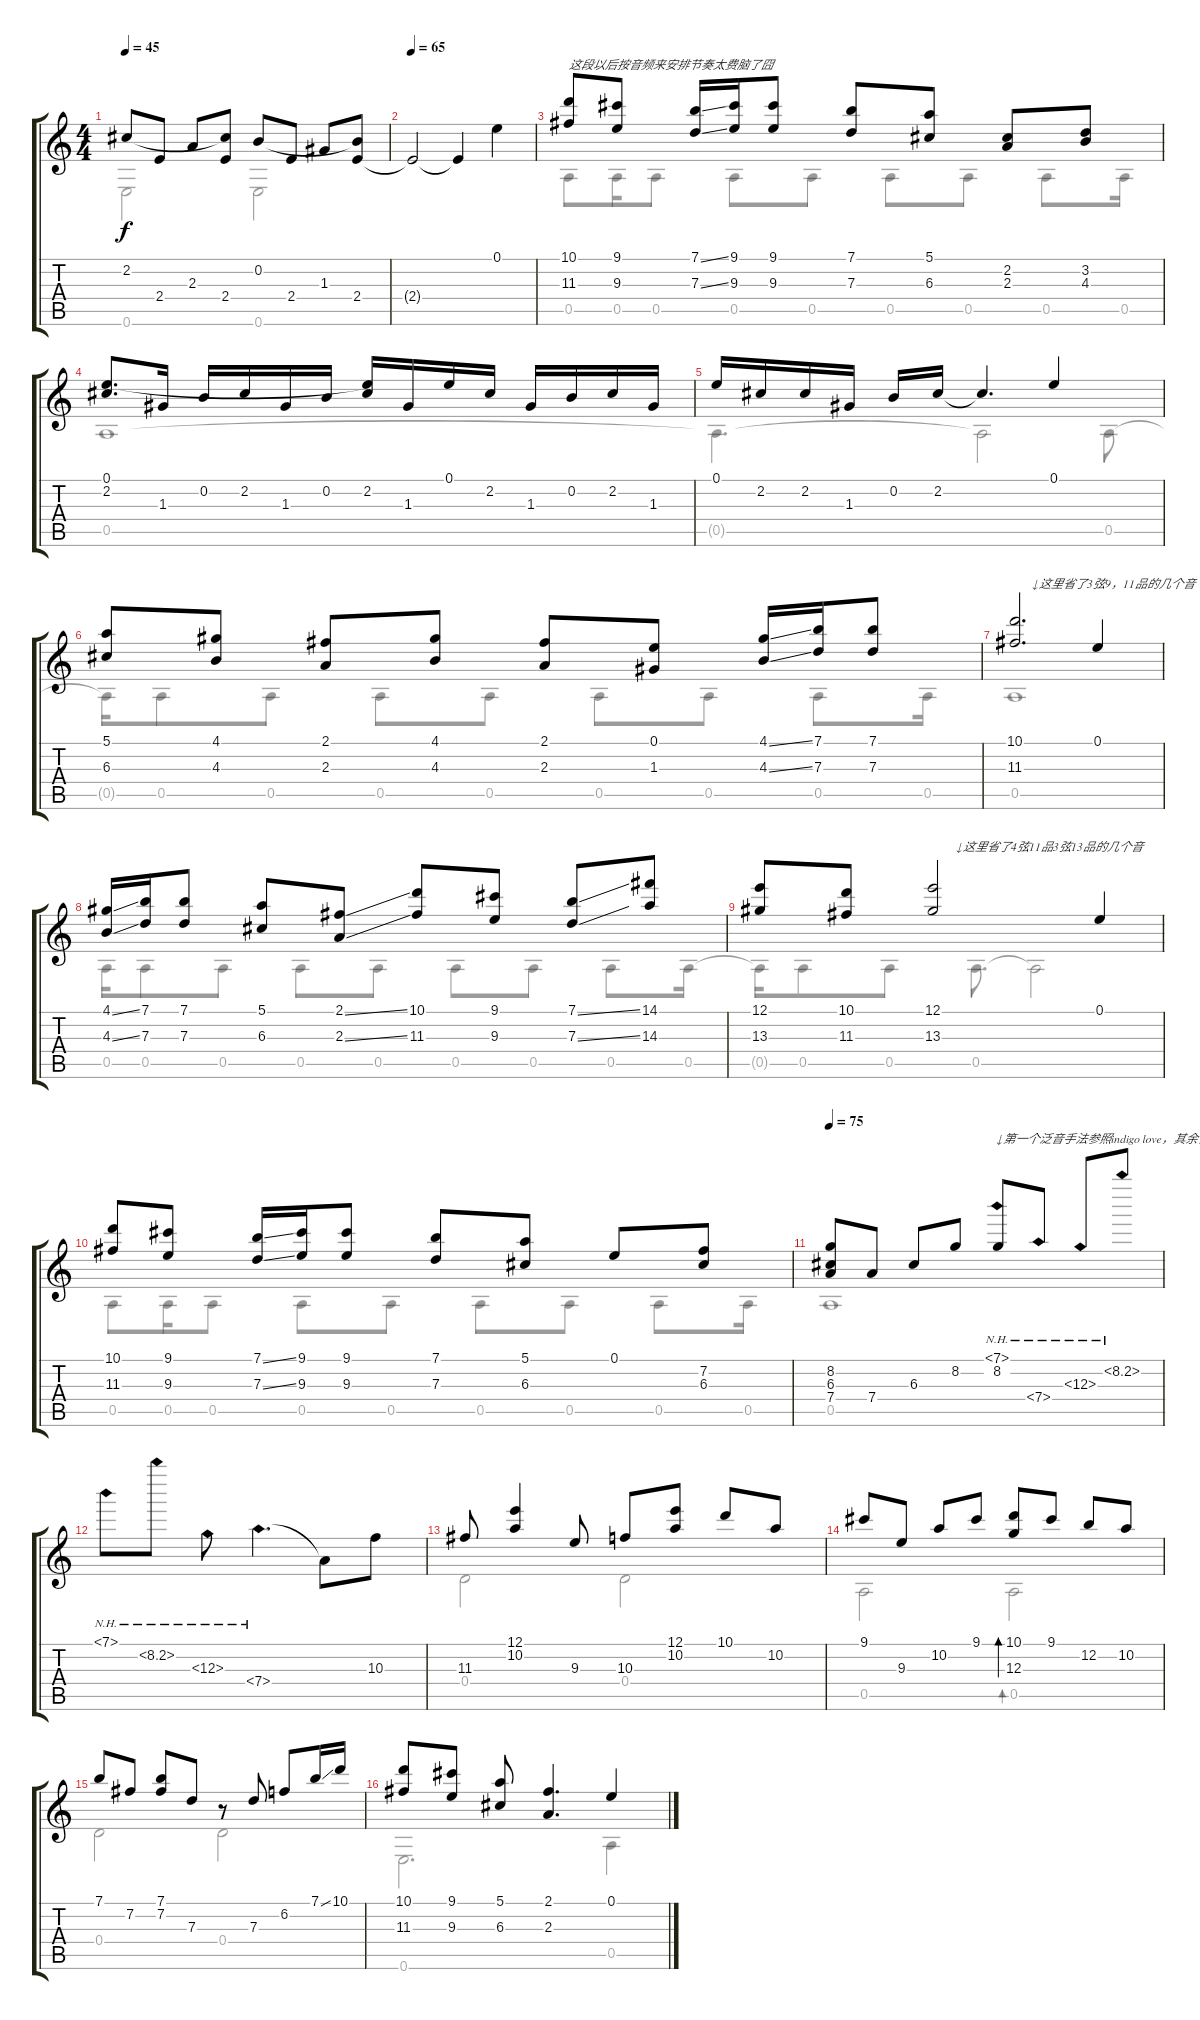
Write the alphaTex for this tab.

\track "" {instrument acousticguitarsteel}
\staff {score tabs}
\tuning (E4 B3 G3 D3 A2 E2) {hide}
\voice
\ts (4 4)
\tempo 45
\clef g2
\ks c
2.2.8{dy f} 2.4.8 2.3.8 (2.2{t} 2.4).8 0.2.8 2.4.8 1.3.8 (0.2{t} 2.4).8 |
\tempo 65
2.4{t}.2 2.4{t}.4 0.1.4 |
(10.1 11.3).8{txt "这段以后按音频来安排节奏太费脑了囧"} (9.1 9.3).8 (7.1{ss} 7.3{ss}).16 (9.1 9.3).16 (9.1 9.3).8 (7.1 7.3).8 (5.1 6.3).8 (2.2 2.3).8 (3.2 4.3).8 |
(0.1 2.2).8{d} 1.3.16 0.2.16 2.2.16 1.3.16 0.2.16 (0.1{t} 2.2).16 1.3.16 0.1.16 2.2.16 1.3.16 0.2.16 2.2.16 1.3.16 |
0.1.16 2.2.16 2.2.16 1.3.16 0.2.16 2.2.16 2.2{t}.4{d} 0.1.4 |
(5.1 6.3).8 (4.1 4.3).8 (2.1 2.3).8 (4.1 4.3).8 (2.1 2.3).8 (0.1 1.3).8 (4.1{ss} 4.3{ss}).16 (7.1 7.3).16 (7.1 7.3).8 |
(10.1 11.3).2{d txt "      ↓这里省了3弦9，11品的几个音"} 0.1.4 |
(4.1{ss} 4.3{ss}).16 (7.1 7.3).16 (7.1 7.3).8 (5.1 6.3).8 (2.1{ss} 2.3{ss}).8 (10.1 11.3).8 (9.1 9.3).8 (7.1{ss} 7.3{ss}).8 (14.1 14.3).8 |
(12.1 13.3).8 (10.1 11.3).8 (12.1 13.3).2{txt "        ↓这里省了4弦11品3弦13品的几个音"} 0.1.4 |
(10.1 11.3).8 (9.1 9.3).8 (7.1{ss} 7.3{ss}).16 (9.1 9.3).16 (9.1 9.3).8 (7.1 7.3).8 (5.1 6.3).8 0.1.8 (7.2 6.3).8 |
\tempo 75
(8.2 6.3 7.4).8 7.4.8 6.3.8 8.2.8 (7.1{nh} 8.2).8{txt "↓第一个泛音手法参照indigo love，其余普通人工泛音"} 7.4{nh}.8 6.3{nh}.8 8.2{nh}.8 |
7.1{nh}.8 8.2{nh}.8 6.3{nh}.8 7.4{nh}.4{d} 7.4{t}.8 10.3.8 |
11.3.8 (12.1 10.2).4 9.3.8 10.3.8 (12.1 10.2).8 10.1.8 10.2.8 |
9.1.8 9.3.8 10.2.8 9.1.8 (10.1 12.3).8{bd 60} 9.1.8 12.2.8 10.2.8 |
7.1.8 7.2.8 (7.1 7.2).8 7.3.8 r.8 7.3.8 6.2.8 7.1{ss}.16 10.1.16 |
(10.1 11.3).8 (9.1 9.3).8 (5.1 6.3).8 (2.1 2.3).4{d} 0.1.4
\voice
\clef g2
\ottava regular
\simile none
\ks c
0.6.2{dy f} 0.6.2 |
|
0.5.8 0.5.16 0.5.8 0.5.8 0.5.8 0.5.8 0.5.8 0.5.8 0.5.16 |
0.5.1 |
0.5{t}.4{d} 0.5{t}.2 0.5.8 |
0.5{t}.16 0.5.8 0.5.8 0.5.8 0.5.8 0.5.8 0.5.8 0.5.8 0.5.16 |
0.5.1 |
0.5.16 0.5.8 0.5.8 0.5.8 0.5.8 0.5.8 0.5.8 0.5.8 0.5.16 |
0.5{t}.16 0.5.8 0.5.8 0.5.8{d} 0.5{t}.2 |
0.5.8 0.5.16 0.5.8 0.5.8 0.5.8 0.5.8 0.5.8 0.5.8 0.5.16 |
0.5.1 |
|
0.4.2 0.4.2 |
0.5.2 0.5.2{bd 60} |
0.4.2 0.4.2 |
0.6.2{d} 0.5.4
